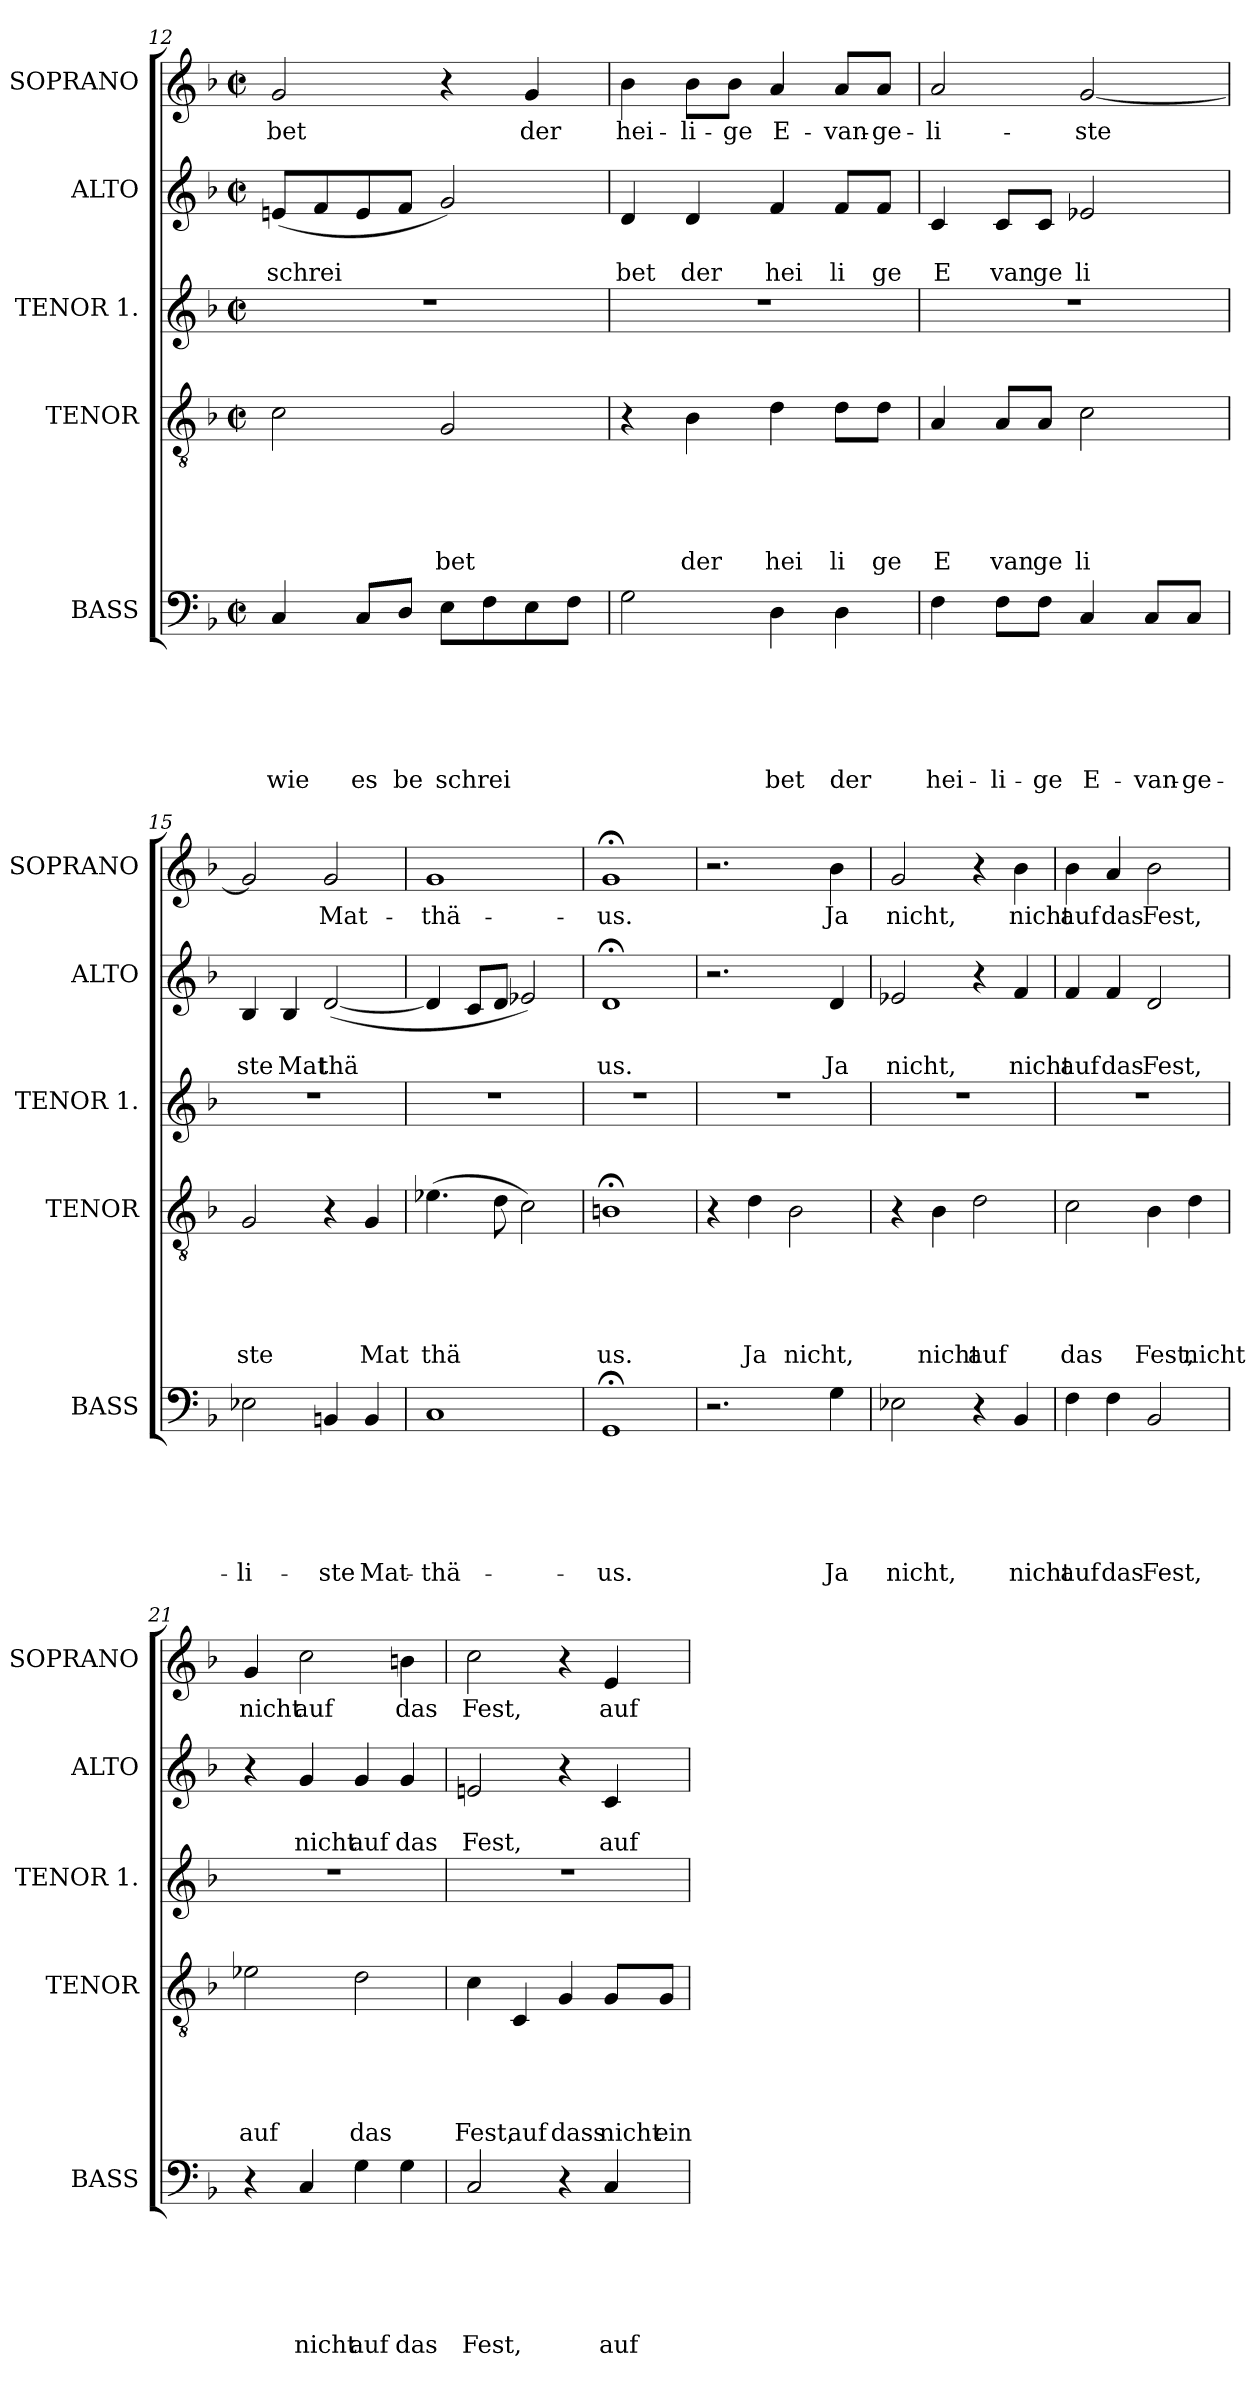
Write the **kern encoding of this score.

**kern	**text	**text	**text	**text	**text	**text	**kern	**text	**text	**text	**text	**text	**kern	**kern	**text	**text	**kern	**text
*part5	*part5	*part5	*part5	*part5	*part5	*part5	*part4	*part4	*part4	*part4	*part4	*part4	*part3	*part2	*part2	*part2	*part1	*part1
*staff5	*staff5	*staff5	*staff5	*staff5	*staff5	*staff5	*staff4	*staff4	*staff4	*staff4	*staff4	*staff4	*staff3	*staff2	*staff2	*staff2	*staff1	*staff1
*I"BASS	*	*	*	*	*	*	*I"TENOR	*	*	*	*	*	*I"TENOR 1.	*I"ALTO	*	*	*I"SOPRANO	*
*I'BASS	*	*	*	*	*	*	*I'TENOR	*	*	*	*	*	*I'TENOR 1.	*I'ALTO	*	*	*I'SOPRANO	*
*clefF4	*	*	*	*	*	*	*clefGv2	*	*	*	*	*	*clefG2	*clefG2	*	*	*clefG2	*
*k[b-]	*	*	*	*	*	*	*k[b-]	*	*	*	*	*	*k[b-]	*k[b-]	*	*	*k[b-]	*
*F:	*	*	*	*	*	*	*F:	*	*	*	*	*	*F:	*F:	*	*	*F:	*
*M2/2	*	*	*	*	*	*	*M2/2	*	*	*	*	*	*M2/2	*M2/2	*	*	*M2/2	*
*met(c|)	*	*	*	*	*	*	*met(c|)	*	*	*	*	*	*met(c|)	*met(c|)	*	*	*met(c|)	*
=12	=12	=12	=12	=12	=12	=12	=12	=12	=12	=12	=12	=12	=12	=12	=12	=12	=12	=12
!	!	!	!	!	!	!LO:LY:b	!	!	!	!	!	!	!	!	!	!LO:LY:b	!	!LO:LY:b
4C/	.	.	.	.	.	wie	2c\	.	.	.	.	.	1r	(<8en/L	.	schrei	2g/	-bet
.	.	.	.	.	.	.	.	.	.	.	.	.	.	8f/	.	.	.	.
!	!	!	!	!	!	!LO:LY:b	!	!	!	!	!	!	!	!	!	!	!	!
8C/L	.	.	.	.	.	es	.	.	.	.	.	.	.	8e/	.	.	.	.
!	!	!	!	!	!	!LO:LY:b	!	!	!	!	!	!	!	!	!	!	!	!
8D/J	.	.	.	.	.	be	.	.	.	.	.	.	.	8f/J	.	.	.	.
!	!	!	!	!	!	!LO:LY:b	!	!	!	!	!	!LO:LY:b	!	!	!	!	!	!
8E\L	.	.	.	.	.	schrei	2G/	.	.	.	.	-bet	.	2g/)	.	.	4r	.
8F\	.	.	.	.	.	.	.	.	.	.	.	.	.	.	.	.	.	.
!	!	!	!	!	!	!	!	!	!	!	!	!	!	!	!	!	!	!LO:LY:b
8E\	.	.	.	.	.	.	.	.	.	.	.	.	.	.	.	.	4g/	der
8F\J	.	.	.	.	.	.	.	.	.	.	.	.	.	.	.	.	.	.
!!LO:PB:g=z
=13	=13	=13	=13	=13	=13	=13	=13	=13	=13	=13	=13	=13	=13	=13	=13	=13	=13	=13
!	!	!	!	!	!	!	!	!	!	!	!	!	!	!	!	!LO:LY:b	!	!LO:LY:b
2G\	.	.	.	.	.	.	4r	.	.	.	.	.	1r	4d/	.	bet	4b-\	hei-
!	!	!	!	!	!	!	!	!	!	!	!	!LO:LY:b	!	!	!	!LO:LY:b	!	!LO:LY:b
.	.	.	.	.	.	.	4B-\	.	.	.	.	der	.	4d/	.	der	8b-\L	-li-
!	!	!	!	!	!	!	!	!	!	!	!	!	!	!	!	!	!	!LO:LY:b
.	.	.	.	.	.	.	.	.	.	.	.	.	.	.	.	.	8b-\J	-ge
!	!	!	!	!	!	!LO:LY:b	!	!	!	!	!	!LO:LY:b	!	!	!	!LO:LY:b	!	!LO:LY:b
4D\	.	.	.	.	.	bet	4d\	.	.	.	.	hei	.	4f/	.	hei	4a/	E-
!	!	!	!	!	!	!LO:LY:b	!	!	!	!	!	!LO:LY:b	!	!	!	!LO:LY:b	!	!LO:LY:b
4D\	.	.	.	.	.	der	8d\L	.	.	.	.	li	.	8f/L	.	li	8a/L	-van-
!	!	!	!	!	!	!	!	!	!	!	!	!LO:LY:b	!	!	!	!LO:LY:b	!	!LO:LY:b
.	.	.	.	.	.	.	8d\J	.	.	.	.	ge	.	8f/J	.	ge	8a/J	-ge-
=14	=14	=14	=14	=14	=14	=14	=14	=14	=14	=14	=14	=14	=14	=14	=14	=14	=14	=14
!	!	!	!	!	!	!LO:LY:b	!	!	!	!	!	!LO:LY:b	!	!	!	!LO:LY:b	!	!LO:LY:b
4F\	.	.	.	.	.	hei-	4A/	.	.	.	.	E	1r	4c/	.	E	2a/	-li-
!	!	!	!	!	!	!LO:LY:b	!	!	!	!	!	!LO:LY:b	!	!	!	!LO:LY:b	!	!
8F\L	.	.	.	.	.	-li-	8A/L	.	.	.	.	van	.	8c/L	.	van	.	.
!	!	!	!	!	!	!LO:LY:b	!	!	!	!	!	!LO:LY:b	!	!	!	!LO:LY:b	!	!
8F\J	.	.	.	.	.	-ge	8A/J	.	.	.	.	ge	.	8c/J	.	ge	.	.
!	!	!	!	!	!	!LO:LY:b	!	!	!	!	!	!LO:LY:b	!	!	!	!LO:LY:b	!	!LO:LY:b
4C/	.	.	.	.	.	E-	2c\	.	.	.	.	li	.	2e-X/	.	li	[<2g/	-ste
!	!	!	!	!	!	!LO:LY:b	!	!	!	!	!	!	!	!	!	!	!	!
8C/L	.	.	.	.	.	-van-	.	.	.	.	.	.	.	.	.	.	.	.
!	!	!	!	!	!	!LO:LY:b	!	!	!	!	!	!	!	!	!	!	!	!
8C/J	.	.	.	.	.	-ge-	.	.	.	.	.	.	.	.	.	.	.	.
=15	=15	=15	=15	=15	=15	=15	=15	=15	=15	=15	=15	=15	=15	=15	=15	=15	=15	=15
!	!	!	!	!	!	!LO:LY:b	!	!	!	!	!	!LO:LY:b	!	!	!	!LO:LY:b	!	!
2E-X\	.	.	.	.	.	-li-	2G/	.	.	.	.	ste	1r	4B-/	.	ste	2g/]	.
!	!	!	!	!	!	!	!	!	!	!	!	!	!	!	!	!LO:LY:b	!	!
.	.	.	.	.	.	.	.	.	.	.	.	.	.	4B-/	.	Mat	.	.
!	!	!	!	!	!	!LO:LY:b	!	!	!	!	!	!	!	!	!	!LO:LY:b	!	!LO:LY:b
4BBn/	.	.	.	.	.	-ste	4r	.	.	.	.	.	.	(<[<2d/	.	thä	2g/	Mat-
!	!	!	!	!	!	!LO:LY:b	!	!	!	!	!	!LO:LY:b	!	!	!	!	!	!
4BB/	.	.	.	.	.	Mat-	4G/	.	.	.	.	Mat	.	.	.	.	.	.
=16	=16	=16	=16	=16	=16	=16	=16	=16	=16	=16	=16	=16	=16	=16	=16	=16	=16	=16
!	!	!	!	!	!	!LO:LY:b	!	!	!	!	!	!LO:LY:b	!	!	!	!	!	!LO:LY:b
1C	.	.	.	.	.	-thä-	(>4.e-X\	.	.	.	.	thä	1r	4d/]	.	.	1g	-thä-
.	.	.	.	.	.	.	.	.	.	.	.	.	.	8c/L	.	.	.	.
.	.	.	.	.	.	.	8d\	.	.	.	.	.	.	8d/J	.	.	.	.
.	.	.	.	.	.	.	2c\)	.	.	.	.	.	.	2e-X/)	.	.	.	.
=17	=17	=17	=17	=17	=17	=17	=17	=17	=17	=17	=17	=17	=17	=17	=17	=17	=17	=17
!	!	!	!	!	!	!LO:LY:b	!	!	!	!	!	!LO:LY:b	!	!	!	!LO:LY:b	!	!LO:LY:b
1GG;	.	.	.	.	.	-us.	1Bn;<	.	.	.	.	us.	1r	1d;	.	us.	1g;	-us.
!!LO:LB:g=z
=18	=18	=18	=18	=18	=18	=18	=18	=18	=18	=18	=18	=18	=18	=18	=18	=18	=18	=18
2.r	.	.	.	.	.	.	4r	.	.	.	.	.	1r	2.r	.	.	2.r	.
!	!	!	!	!	!	!	!	!	!	!	!	!LO:LY:b	!	!	!	!	!	!
.	.	.	.	.	.	.	4d\	.	.	.	.	Ja	.	.	.	.	.	.
!	!	!	!	!	!	!	!	!	!	!	!	!LO:LY:b	!	!	!	!	!	!
.	.	.	.	.	.	.	2B-\	.	.	.	.	nicht,	.	.	.	.	.	.
!	!	!	!	!	!	!LO:LY:b	!	!	!	!	!	!	!	!	!	!LO:LY:b	!	!LO:LY:b
4G\	.	.	.	.	.	Ja	.	.	.	.	.	.	.	4d/	.	Ja	4b-\	Ja
=19	=19	=19	=19	=19	=19	=19	=19	=19	=19	=19	=19	=19	=19	=19	=19	=19	=19	=19
!	!	!	!	!	!	!LO:LY:b	!	!	!	!	!	!	!	!	!	!LO:LY:b	!	!LO:LY:b
2E-X\	.	.	.	.	.	nicht,	4r	.	.	.	.	.	1r	2e-X/	.	nicht,	2g/	nicht,
!	!	!	!	!	!	!	!	!	!	!	!	!LO:LY:b	!	!	!	!	!	!
.	.	.	.	.	.	.	4B-\	.	.	.	.	nicht	.	.	.	.	.	.
!	!	!	!	!	!	!	!	!	!	!	!	!LO:LY:b	!	!	!	!	!	!
4r	.	.	.	.	.	.	2d\	.	.	.	.	auf	.	4r	.	.	4r	.
!	!	!	!	!	!	!LO:LY:b	!	!	!	!	!	!	!	!	!	!LO:LY:b	!	!LO:LY:b
4BB-/	.	.	.	.	.	nicht	.	.	.	.	.	.	.	4f/	.	nicht	4b-\	nicht
=20	=20	=20	=20	=20	=20	=20	=20	=20	=20	=20	=20	=20	=20	=20	=20	=20	=20	=20
!	!	!	!	!	!	!LO:LY:b	!	!	!	!	!	!LO:LY:b	!	!	!	!LO:LY:b	!	!LO:LY:b
4F\	.	.	.	.	.	auf	2c\	.	.	.	.	das	1r	4f/	.	auf	4b-\	auf
!	!	!	!	!	!	!LO:LY:b	!	!	!	!	!	!	!	!	!	!LO:LY:b	!	!LO:LY:b
4F\	.	.	.	.	.	das	.	.	.	.	.	.	.	4f/	.	das	4a/	das
!	!	!	!	!	!	!LO:LY:b	!	!	!	!	!	!LO:LY:b	!	!	!	!LO:LY:b	!	!LO:LY:b
2BB-/	.	.	.	.	.	Fest,	4B-\	.	.	.	.	Fest,	.	2d/	.	Fest,	2b-\	Fest,
!	!	!	!	!	!	!	!	!	!	!	!	!LO:LY:b	!	!	!	!	!	!
.	.	.	.	.	.	.	4d\	.	.	.	.	nicht	.	.	.	.	.	.
=21	=21	=21	=21	=21	=21	=21	=21	=21	=21	=21	=21	=21	=21	=21	=21	=21	=21	=21
!	!	!	!	!	!	!	!	!	!	!	!	!LO:LY:b	!	!	!	!	!	!LO:LY:b
4r	.	.	.	.	.	.	2e-X\	.	.	.	.	auf	1r	4r	.	.	4g/	nicht
!	!	!	!	!	!	!LO:LY:b	!	!	!	!	!	!	!	!	!	!LO:LY:b	!	!LO:LY:b
4C/	.	.	.	.	.	nicht	.	.	.	.	.	.	.	4g/	.	nicht	2cc\	auf
!	!	!	!	!	!	!LO:LY:b	!	!	!	!	!	!LO:LY:b	!	!	!	!LO:LY:b	!	!
4G\	.	.	.	.	.	auf	2d\	.	.	.	.	das	.	4g/	.	auf	.	.
!	!	!	!	!	!	!LO:LY:b	!	!	!	!	!	!	!	!	!	!LO:LY:b	!	!LO:LY:b
4G\	.	.	.	.	.	das	.	.	.	.	.	.	.	4g/	.	das	4bn\	das
=22	=22	=22	=22	=22	=22	=22	=22	=22	=22	=22	=22	=22	=22	=22	=22	=22	=22	=22
!	!	!	!	!	!	!LO:LY:b	!	!	!	!	!	!LO:LY:b	!	!	!	!LO:LY:b	!	!LO:LY:b
2C/	.	.	.	.	.	Fest,	4c\	.	.	.	.	Fest,	1r	2eni/	.	Fest,	2cc\	Fest,
!	!	!	!	!	!	!	!	!	!	!	!	!LO:LY:b	!	!	!	!	!	!
.	.	.	.	.	.	.	4C/	.	.	.	.	auf	.	.	.	.	.	.
!	!	!	!	!	!	!	!	!	!	!	!	!LO:LY:b	!	!	!	!	!	!
4r	.	.	.	.	.	.	4G/	.	.	.	.	dass	.	4r	.	.	4r	.
!	!	!	!	!	!	!LO:LY:b	!	!	!	!	!	!LO:LY:b	!	!	!	!LO:LY:b	!	!LO:LY:b
4C/	.	.	.	.	.	auf	8G/L	.	.	.	.	nicht	.	4c/	.	auf	4e/	auf
!	!	!	!	!	!	!	!	!	!	!	!	!LO:LY:b	!	!	!	!	!	!
.	.	.	.	.	.	.	8G/J	.	.	.	.	ein	.	.	.	.	.	.
=	=	=	=	=	=	=	=	=	=	=	=	=	=	=	=	=	=	=
*-	*-	*-	*-	*-	*-	*-	*-	*-	*-	*-	*-	*-	*-	*-	*-	*-	*-	*-
